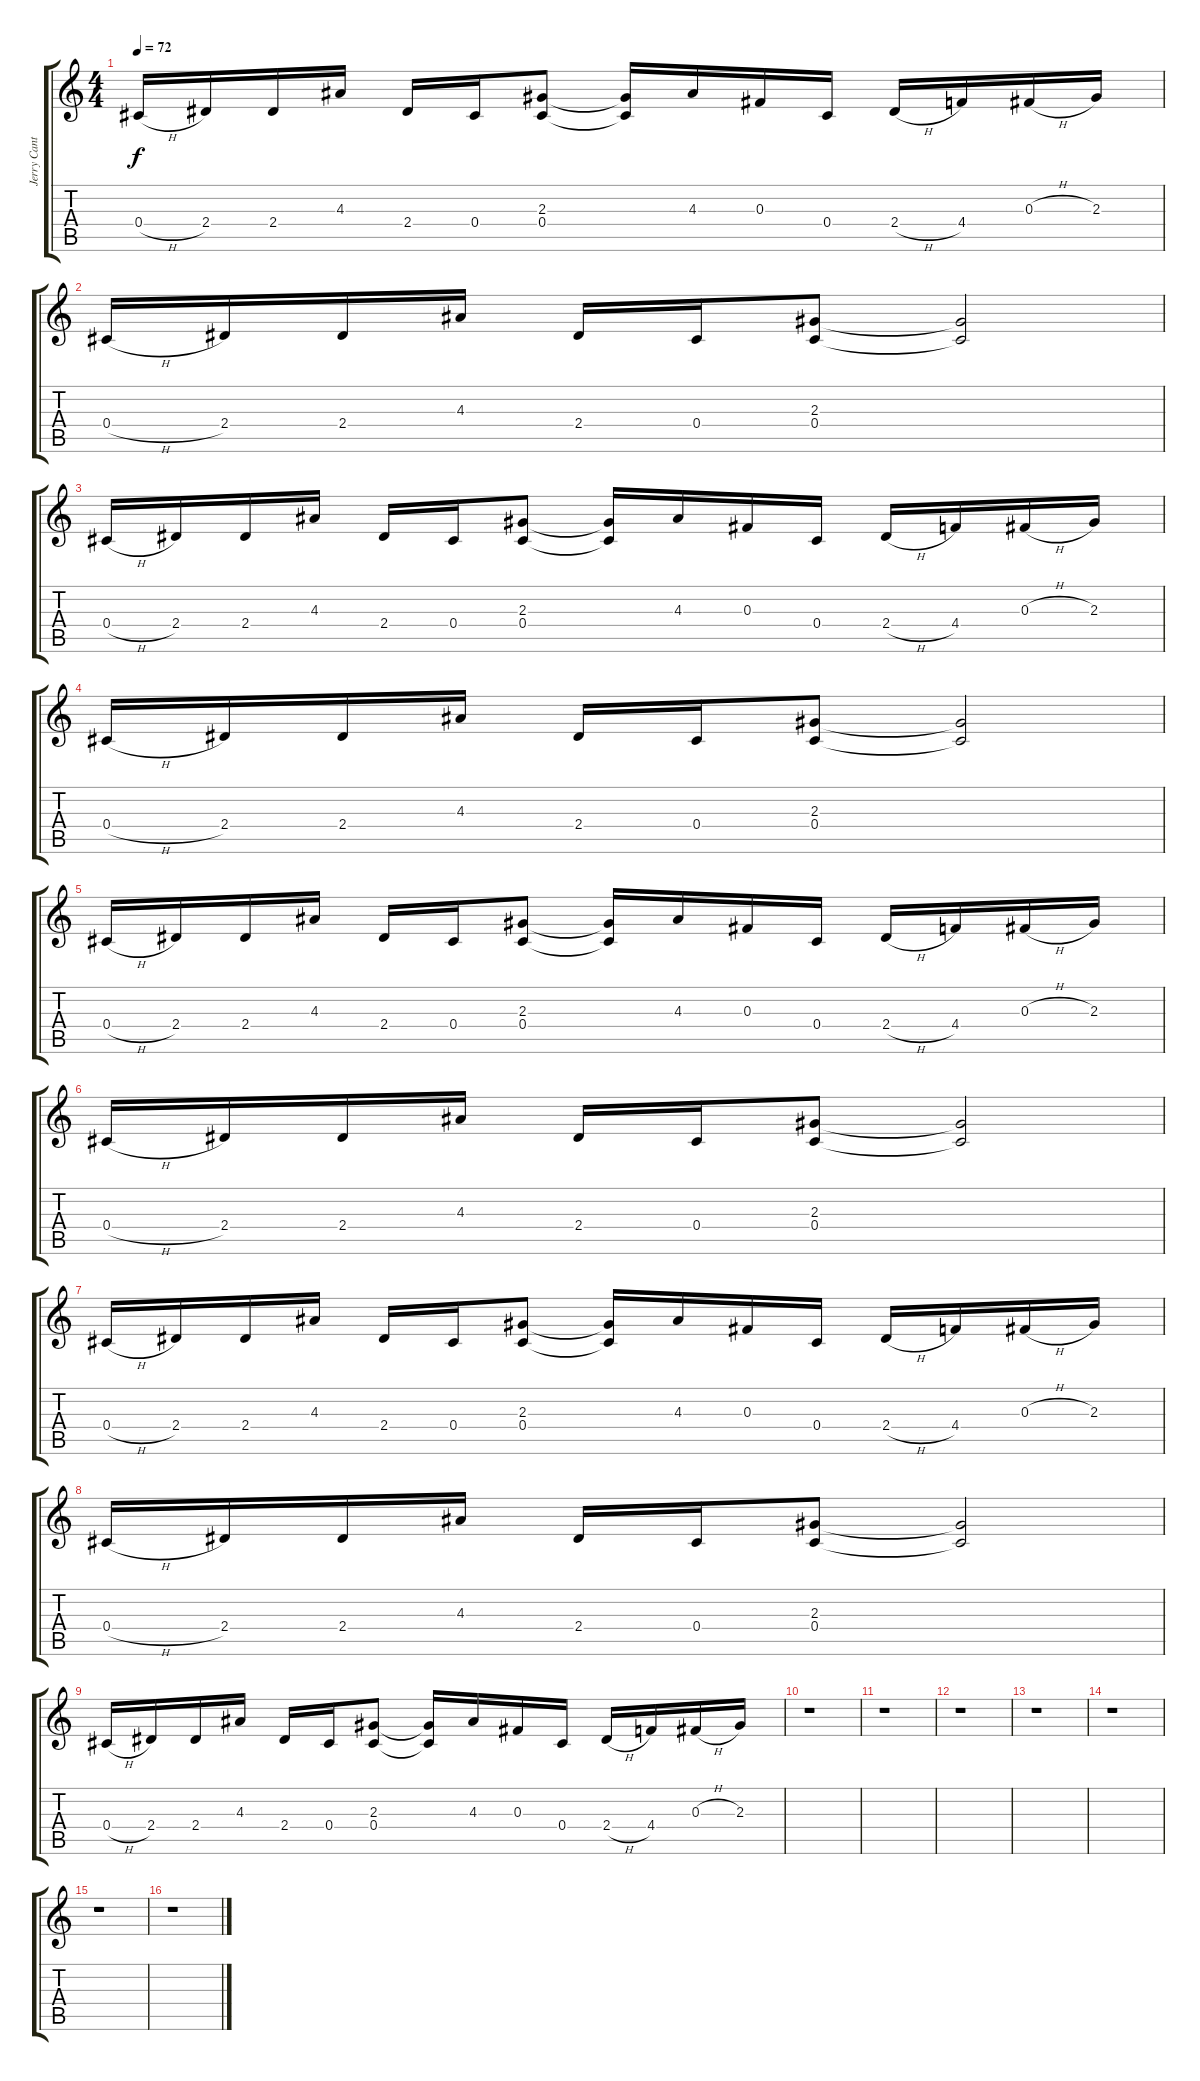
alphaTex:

\track ("Jerry Cantrell - Guitar 1 - Clean" "Jerry Cant") {instrument electricguitarclean}
\staff {score tabs}
\tuning (Eb4 Bb3 Gb3 Db3 Ab2 Eb2) {hide}
\ts (4 4)
\tempo 72
\clef g2
\ks c
0.4{h}.16{dy f} 2.4.16 2.4.16 4.3.16 2.4.16 0.4.16 (2.3 0.4).8 (2.3{t} 0.4{t}).16 4.3.16 0.3.16 0.4.16 2.4{h}.16 4.4.16 0.3{h}.16 2.3.16 |
0.4{h}.16 2.4.16 2.4.16 4.3.16 2.4.16 0.4.16 (2.3 0.4).8 (2.3{t} 0.4{t}).2 |
0.4{h}.16 2.4.16 2.4.16 4.3.16 2.4.16 0.4.16 (2.3 0.4).8 (2.3{t} 0.4{t}).16 4.3.16 0.3.16 0.4.16 2.4{h}.16 4.4.16 0.3{h}.16 2.3.16 |
0.4{h}.16 2.4.16 2.4.16 4.3.16 2.4.16 0.4.16 (2.3 0.4).8 (2.3{t} 0.4{t}).2 |
0.4{h}.16 2.4.16 2.4.16 4.3.16 2.4.16 0.4.16 (2.3 0.4).8 (2.3{t} 0.4{t}).16 4.3.16 0.3.16 0.4.16 2.4{h}.16 4.4.16 0.3{h}.16 2.3.16 |
0.4{h}.16 2.4.16 2.4.16 4.3.16 2.4.16 0.4.16 (2.3 0.4).8 (2.3{t} 0.4{t}).2 |
0.4{h}.16 2.4.16 2.4.16 4.3.16 2.4.16 0.4.16 (2.3 0.4).8 (2.3{t} 0.4{t}).16 4.3.16 0.3.16 0.4.16 2.4{h}.16 4.4.16 0.3{h}.16 2.3.16 |
0.4{h}.16 2.4.16 2.4.16 4.3.16 2.4.16 0.4.16 (2.3 0.4).8 (2.3{t} 0.4{t}).2 |
0.4{h}.16 2.4.16 2.4.16 4.3.16 2.4.16 0.4.16 (2.3 0.4).8 (2.3{t} 0.4{t}).16 4.3.16 0.3.16 0.4.16 2.4{h}.16 4.4.16 0.3{h}.16 2.3.16 |
r.1 |
r.1 |
r.1 |
r.1 |
r.1 |
r.1 |
r.1
